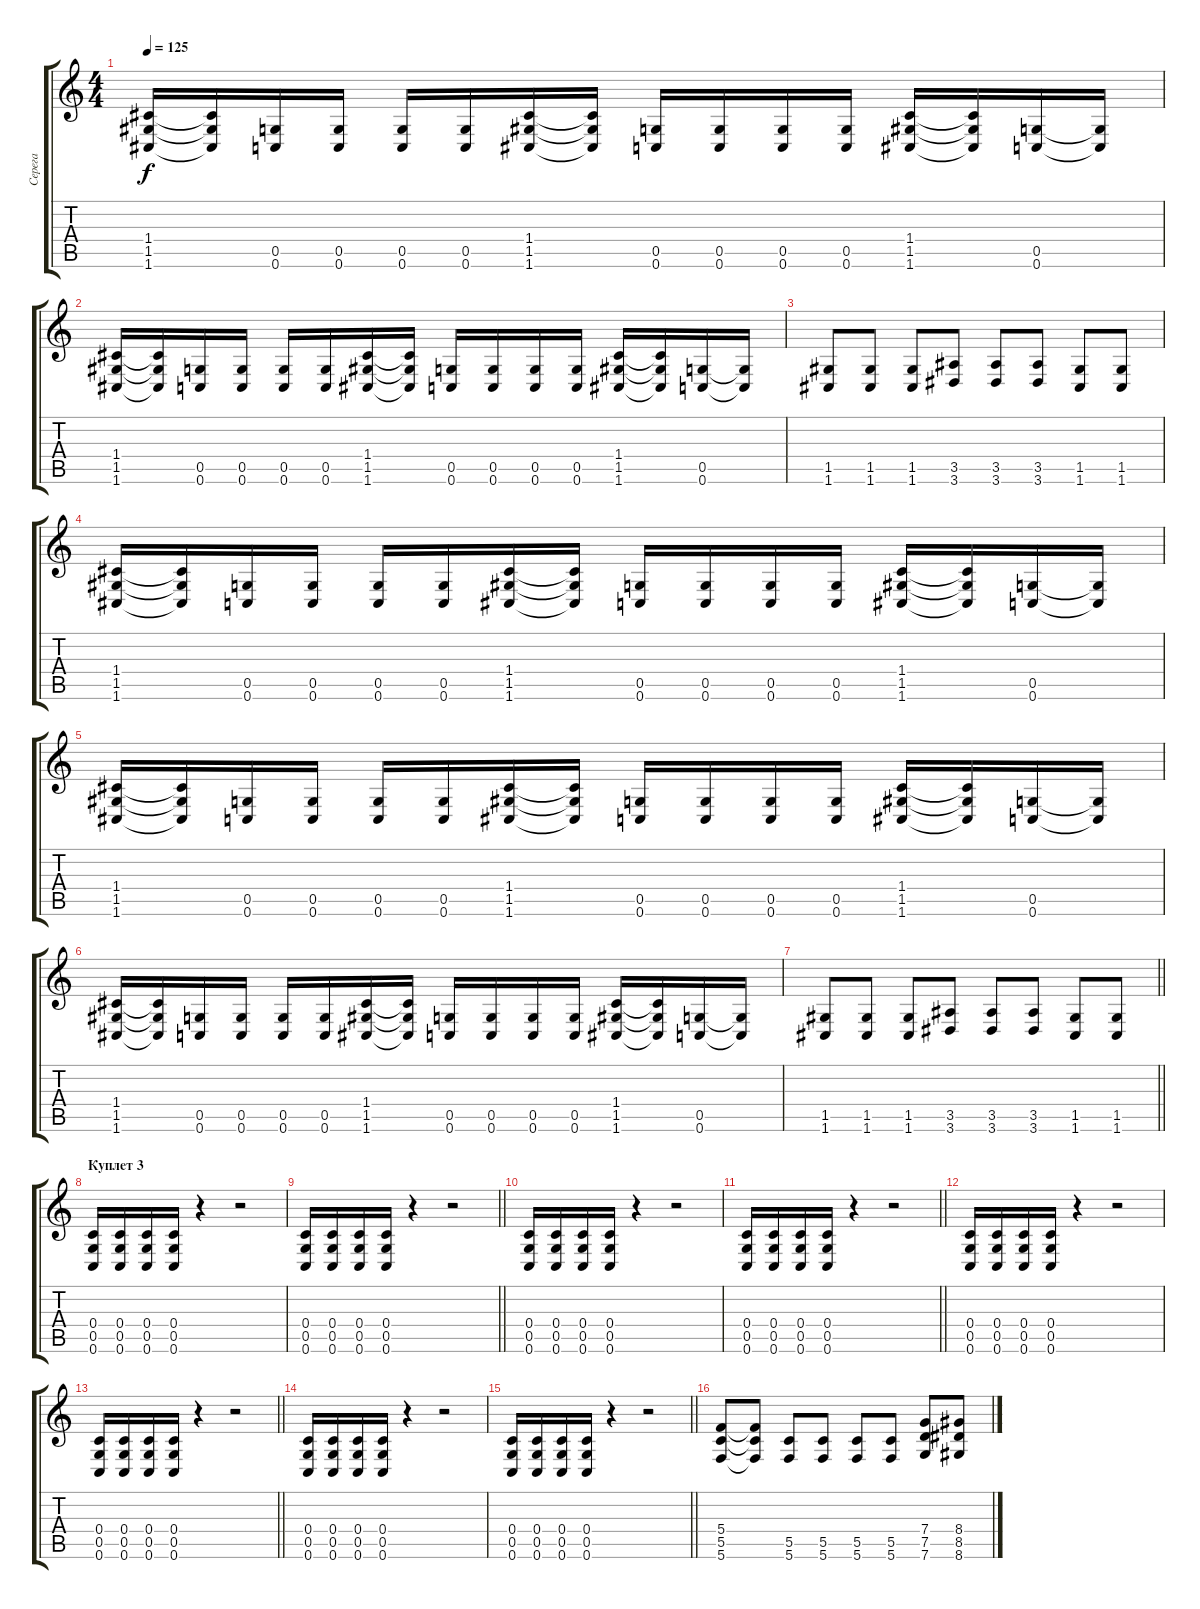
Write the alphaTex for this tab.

\track ("Серега" "Серега") {instrument distortionguitar}
\staff {score tabs}
\tuning (D4 A3 F3 C3 G2 C2) {hide}
\ts (4 4)
\tempo 125
\clef g2
\ks c
(1.4 1.5 1.6).16{dy f} (1.4{t} 1.5{t} 1.6{t}).16 (0.5 0.6).16 (0.5 0.6).16 (0.5 0.6).16 (0.5 0.6).16 (1.4 1.5 1.6).16 (1.4{t} 1.5{t} 1.6{t}).16 (0.5 0.6).16 (0.5 0.6).16 (0.5 0.6).16 (0.5 0.6).16 (1.4 1.5 1.6).16 (1.4{t} 1.5{t} 1.6{t}).16 (0.5 0.6).16 (0.5{t} 0.6{t}).16 |
(1.4 1.5 1.6).16 (1.4{t} 1.5{t} 1.6{t}).16 (0.5 0.6).16 (0.5 0.6).16 (0.5 0.6).16 (0.5 0.6).16 (1.4 1.5 1.6).16 (1.4{t} 1.5{t} 1.6{t}).16 (0.5 0.6).16 (0.5 0.6).16 (0.5 0.6).16 (0.5 0.6).16 (1.4 1.5 1.6).16 (1.4{t} 1.5{t} 1.6{t}).16 (0.5 0.6).16 (0.5{t} 0.6{t}).16 |
(1.5 1.6).8 (1.5 1.6).8 (1.5 1.6).8 (3.5 3.6).8 (3.5 3.6).8 (3.5 3.6).8 (1.5 1.6).8 (1.5 1.6).8 |
(1.4 1.5 1.6).16 (1.4{t} 1.5{t} 1.6{t}).16 (0.5 0.6).16 (0.5 0.6).16 (0.5 0.6).16 (0.5 0.6).16 (1.4 1.5 1.6).16 (1.4{t} 1.5{t} 1.6{t}).16 (0.5 0.6).16 (0.5 0.6).16 (0.5 0.6).16 (0.5 0.6).16 (1.4 1.5 1.6).16 (1.4{t} 1.5{t} 1.6{t}).16 (0.5 0.6).16 (0.5{t} 0.6{t}).16 |
(1.4 1.5 1.6).16 (1.4{t} 1.5{t} 1.6{t}).16 (0.5 0.6).16 (0.5 0.6).16 (0.5 0.6).16 (0.5 0.6).16 (1.4 1.5 1.6).16 (1.4{t} 1.5{t} 1.6{t}).16 (0.5 0.6).16 (0.5 0.6).16 (0.5 0.6).16 (0.5 0.6).16 (1.4 1.5 1.6).16 (1.4{t} 1.5{t} 1.6{t}).16 (0.5 0.6).16 (0.5{t} 0.6{t}).16 |
(1.4 1.5 1.6).16 (1.4{t} 1.5{t} 1.6{t}).16 (0.5 0.6).16 (0.5 0.6).16 (0.5 0.6).16 (0.5 0.6).16 (1.4 1.5 1.6).16 (1.4{t} 1.5{t} 1.6{t}).16 (0.5 0.6).16 (0.5 0.6).16 (0.5 0.6).16 (0.5 0.6).16 (1.4 1.5 1.6).16 (1.4{t} 1.5{t} 1.6{t}).16 (0.5 0.6).16 (0.5{t} 0.6{t}).16 |
\barLineRight lightlight
(1.5 1.6).8 (1.5 1.6).8 (1.5 1.6).8 (3.5 3.6).8 (3.5 3.6).8 (3.5 3.6).8 (1.5 1.6).8 (1.5 1.6).8 |
\section ("" "Куплет 3")
(0.4 0.5 0.6).16 (0.4 0.5 0.6).16 (0.4 0.5 0.6).16 (0.4 0.5 0.6).16 r.4 r.2 |
\barLineRight lightlight
(0.4 0.5 0.6).16 (0.4 0.5 0.6).16 (0.4 0.5 0.6).16 (0.4 0.5 0.6).16 r.4 r.2 |
(0.4 0.5 0.6).16 (0.4 0.5 0.6).16 (0.4 0.5 0.6).16 (0.4 0.5 0.6).16 r.4 r.2 |
\barLineRight lightlight
(0.4 0.5 0.6).16 (0.4 0.5 0.6).16 (0.4 0.5 0.6).16 (0.4 0.5 0.6).16 r.4 r.2 |
(0.4 0.5 0.6).16 (0.4 0.5 0.6).16 (0.4 0.5 0.6).16 (0.4 0.5 0.6).16 r.4 r.2 |
\barLineRight lightlight
(0.4 0.5 0.6).16 (0.4 0.5 0.6).16 (0.4 0.5 0.6).16 (0.4 0.5 0.6).16 r.4 r.2 |
(0.4 0.5 0.6).16 (0.4 0.5 0.6).16 (0.4 0.5 0.6).16 (0.4 0.5 0.6).16 r.4 r.2 |
\barLineRight lightlight
(0.4 0.5 0.6).16 (0.4 0.5 0.6).16 (0.4 0.5 0.6).16 (0.4 0.5 0.6).16 r.4 r.2 |
(5.4 5.5 5.6).8 (5.4{t} 5.5{t} 5.6{t}).8 (5.5 5.6).8 (5.5 5.6).8 (5.5 5.6).8 (5.5 5.6).8 (7.4 7.5 7.6).8 (8.4 8.5 8.6).8
